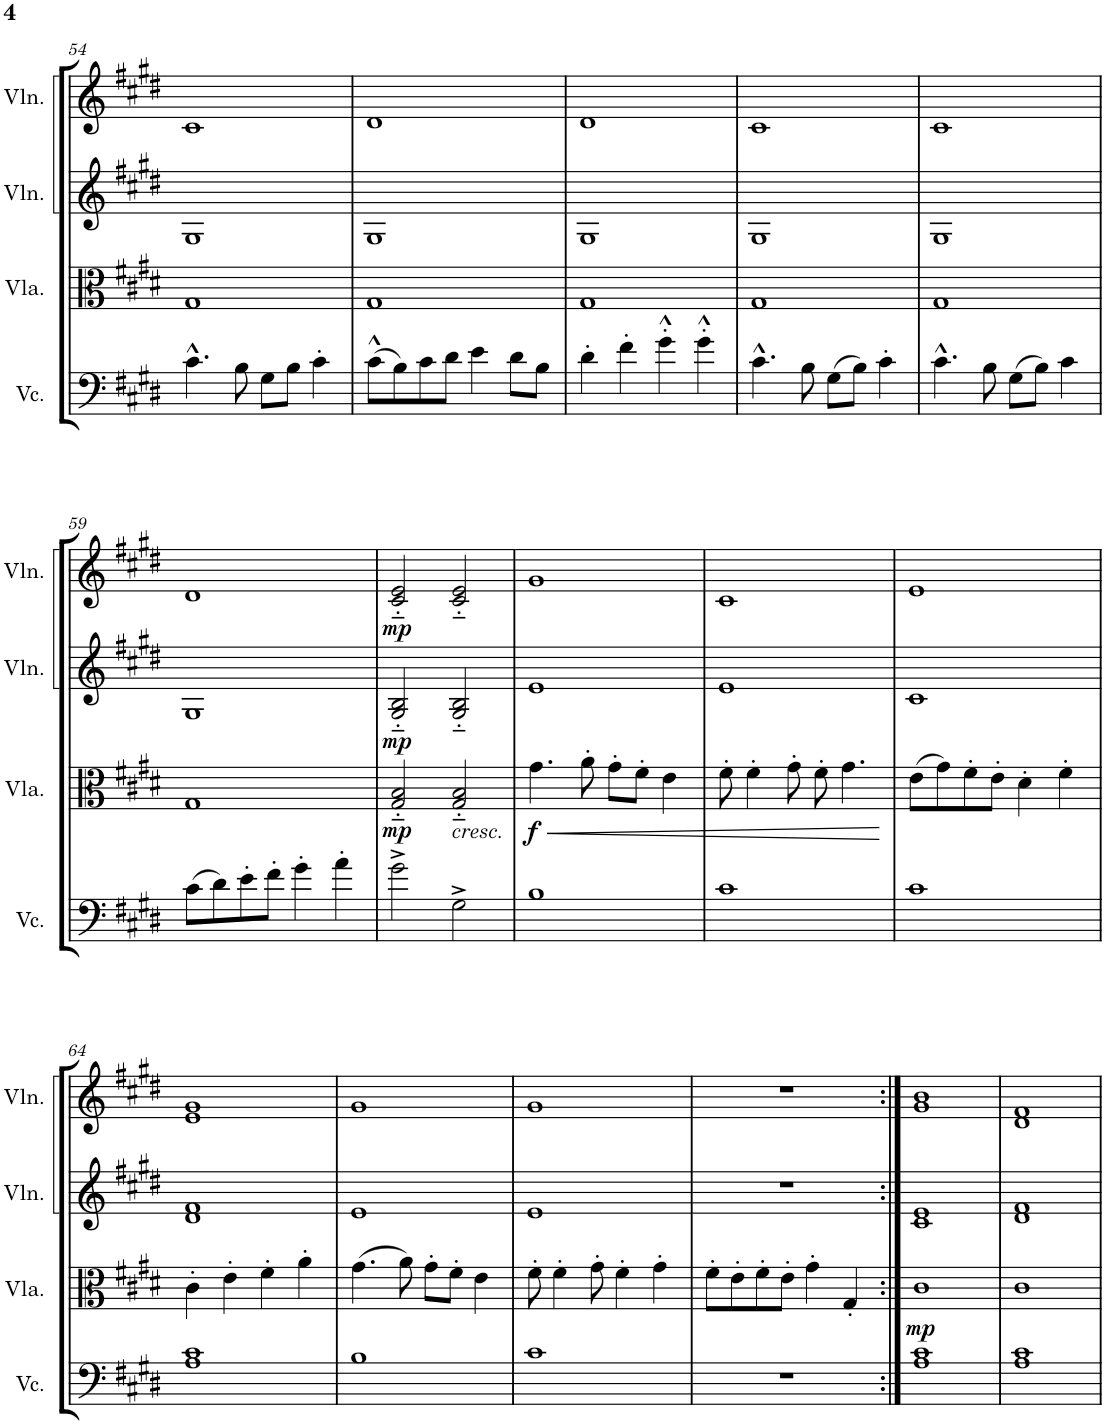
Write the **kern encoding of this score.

**kern	**kern	**dynam	**kern	**dynam	**kern	**dynam
*part4	*part3	*part3	*part2	*part2	*part1	*part1
*staff4	*staff3	*staff3	*staff2	*staff2	*staff1	*staff1
*I"Violoncello	*I"Viola	*	*I"Violin	*	*I"Violin	*
*I'Vc.	*I'Vla.	*	*I'Vln.	*	*I'Vln.	*
!!LO:PB:g=z
*clefF4	*clefC3	*	*clefG2	*	*clefG2	*
*k[f#c#g#d#]	*k[f#c#g#d#]	*	*k[f#c#g#d#]	*	*k[f#c#g#d#]	*
*M4/4	*M4/4	*	*M4/4	*	*M4/4	*
=54	=54	=54	=54	=54	=54	=54
4.c#^^\	1G#	.	1G#	.	1c#	.
8B\	.	.	.	.	.	.
8G#\L	.	.	.	.	.	.
8B\J	.	.	.	.	.	.
4c#'\	.	.	.	.	.	.
=55	=55	=55	=55	=55	=55	=55
(8c#^^\L	1G#	.	1G#	.	1d#	.
8B\)	.	.	.	.	.	.
8c#\	.	.	.	.	.	.
8d#\J	.	.	.	.	.	.
4e\	.	.	.	.	.	.
8d#\L	.	.	.	.	.	.
8B\J	.	.	.	.	.	.
=56	=56	=56	=56	=56	=56	=56
4d#'\	1G#	.	1G#	.	1d#	.
4f#'\	.	.	.	.	.	.
4g#'^^\	.	.	.	.	.	.
4g#'^^\	.	.	.	.	.	.
=57	=57	=57	=57	=57	=57	=57
4.c#^^\	1G#	.	1G#	.	1c#	.
8B\	.	.	.	.	.	.
(8G#\L	.	.	.	.	.	.
8B\J)	.	.	.	.	.	.
4c#'\	.	.	.	.	.	.
=58	=58	=58	=58	=58	=58	=58
4.c#^^\	1G#	.	1G#	.	1c#	.
8B\	.	.	.	.	.	.
(8G#\L	.	.	.	.	.	.
8B\J)	.	.	.	.	.	.
4c#\	.	.	.	.	.	.
!!LO:LB:g=z
=59	=59	=59	=59	=59	=59	=59
(8c#\L	1G#	.	1G#	.	1d#	.
8d#\)	.	.	.	.	.	.
8e'\	.	.	.	.	.	.
8f#'\J	.	.	.	.	.	.
4g#'\	.	.	.	.	.	.
4a'\	.	.	.	.	.	.
=60	=60	=60	=60	=60	=60	=60
!	!	!LO:DY:b	!	!LO:DY:b	!	!LO:DY:b
2g#^\	2G#/ 2B/	mp	2G#/ 2B/	mp	2c#/ 2e/	mp
!	!LO:TX:b:i:t=cresc.	!	!	!	!	!
2G#^\	2G#/ 2B/	.	2G#/ 2B/	.	2c#/ 2e/	.
=61	=61	=61	=61	=61	=61	=61
!	!	!LO:HP:b	!	!	!	!
!	!	!LO:DY:n=1:b	!	!	!	!
1B	4.g#\	< f	1e	.	1g#	.
.	8a'\	.	.	.	.	.
.	8g#'\L	.	.	.	.	.
.	8f#'\J	.	.	.	.	.
.	4e\	.	.	.	.	.
=62	=62	=62	=62	=62	=62	=62
1c#	8f#'\	.	1e	.	1c#	.
.	4f#'\	.	.	.	.	.
.	8g#'\	.	.	.	.	.
.	8f#'\	.	.	.	.	.
.	4.g#\	.	.	.	.	.
.	.	[	.	.	.	.
=63	=63	=63	=63	=63	=63	=63
1c#	(8e\L	.	1c#	.	1e	.
.	8g#\)	.	.	.	.	.
.	8f#'\	.	.	.	.	.
.	8e'\J	.	.	.	.	.
.	4d#'\	.	.	.	.	.
.	4f#'\	.	.	.	.	.
!!LO:LB:g=z
=64	=64	=64	=64	=64	=64	=64
1A 1c#	4c#'\	.	1d# 1f#	.	1e 1g#	.
.	4e'\	.	.	.	.	.
.	4f#'\	.	.	.	.	.
.	4a'\	.	.	.	.	.
=65	=65	=65	=65	=65	=65	=65
1B	(4.g#\	.	1e	.	1g#	.
.	8a\)	.	.	.	.	.
.	8g#'\L	.	.	.	.	.
.	8f#'\J	.	.	.	.	.
.	4e\	.	.	.	.	.
=66	=66	=66	=66	=66	=66	=66
1c#	8f#'\	.	1e	.	1g#	.
.	4f#'\	.	.	.	.	.
.	8g#'\	.	.	.	.	.
.	4f#'\	.	.	.	.	.
.	4g#'\	.	.	.	.	.
=67	=67	=67	=67	=67	=67	=67
1r	8f#'\L	.	1r	.	1r	.
.	8e'\	.	.	.	.	.
.	8f#'\	.	.	.	.	.
.	8e'\J	.	.	.	.	.
.	4g#'\	.	.	.	.	.
.	4G#'/	.	.	.	.	.
=68:|!	=68:|!	=68:|!	=68:|!	=68:|!	=68:|!	=68:|!
!	!	!LO:DY:b	!	!	!	!
1A 1c#	1c#	mp	1c# 1e	.	1g# 1b	.
=69	=69	=69	=69	=69	=69	=69
1A 1c#	1c#	.	1d# 1f#	.	1d# 1f#	.
=	=	=	=	=	=	=
*-	*-	*-	*-	*-	*-	*-
